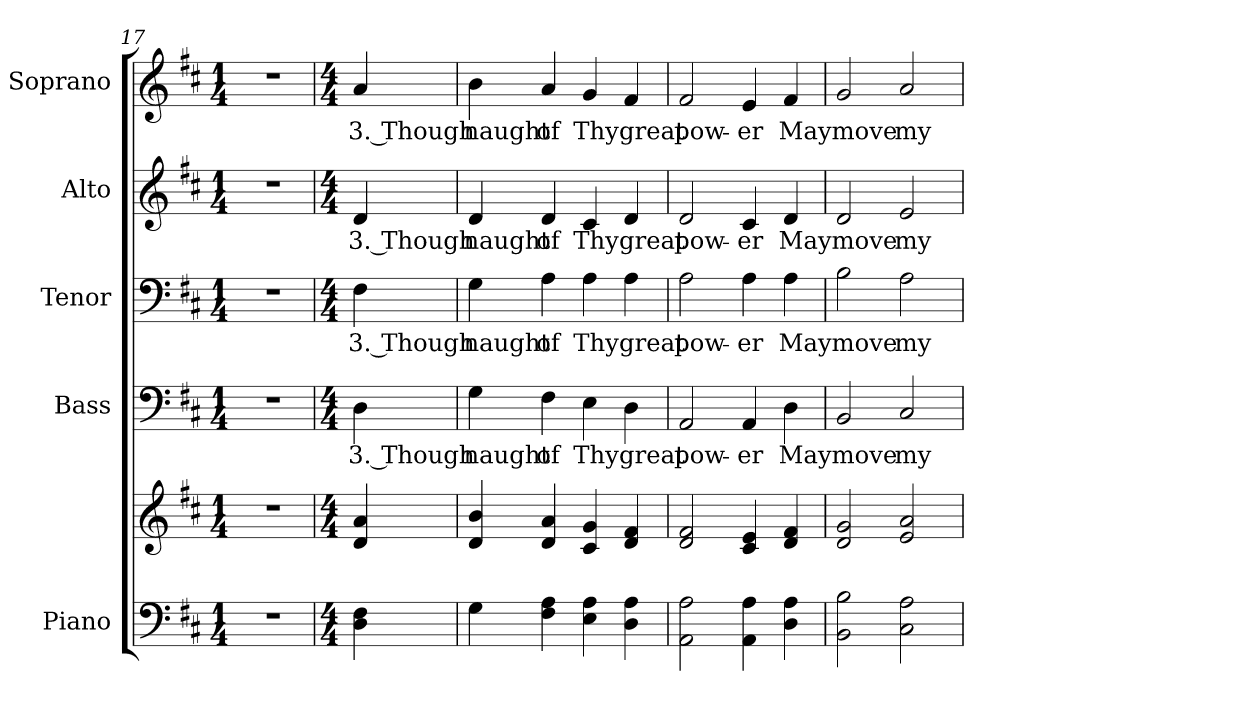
**kern	**kern	**kern	**text	**kern	**text	**kern	**text	**kern	**text
*part5	*part5	*part4	*part4	*part3	*part3	*part2	*part2	*part1	*part1
*staff6	*staff5	*staff4	*staff4	*staff3	*staff3	*staff2	*staff2	*staff1	*staff1
*I"Piano	*	*I"Bass	*	*I"Tenor	*	*I"Alto	*	*I"Soprano	*
*I'Pno.	*	*I'B.	*	*I'T.	*	*I'A.	*	*I'S.	*
*clefF4	*clefG2	*clefF4	*	*clefF4	*	*clefG2	*	*clefG2	*
*k[f#c#]	*k[f#c#]	*k[f#c#]	*	*k[f#c#]	*	*k[f#c#]	*	*k[f#c#]	*
*D:	*D:	*D:	*	*D:	*	*D:	*	*D:	*
*M1/4	*M1/4	*M1/4	*	*M1/4	*	*M1/4	*	*M1/4	*
=17	=17	=17	=17	=17	=17	=17	=17	=17	=17
!LO:N:vis=1	!LO:N:vis=1	!LO:N:vis=1	!	!LO:N:vis=1	!	!LO:N:vis=1	!	!LO:N:vis=1	!
4r	4r	4r	.	4r	.	4r	.	4r	.
!!LO:PB:g=z
=	=	=	=	=	=	=	=	=	=
*M4/4	*M4/4	*M4/4	*	*M4/4	*	*M4/4	*	*M4/4	*
!	!	!	!LO:LY:b:color=#000000	!	!	!	!	!	!
!	!	!	!	!	!LO:LY:b:color=#000000	!	!	!	!
!	!	!	!	!	!	!	!LO:LY:b:color=#000000	!	!
!	!	!	!	!	!	!	!	!	!LO:LY:b:color=#000000
4Di\ 4F#i	4di/ 4ai	4Di\	3. Though	4F#i\	3. Though	4di/	3. Though	4ai/	3. Though
=1	=1	=1	=1	=1	=1	=1	=1	=1	=1
!	!	!	!LO:LY:b:color=#000000	!	!	!	!	!	!
!	!	!	!	!	!LO:LY:b:color=#000000	!	!	!	!
!	!	!	!	!	!	!	!LO:LY:b:color=#000000	!	!
!	!	!	!	!	!	!	!	!	!LO:LY:b:color=#000000
4Gi\	4di/ 4bi	4Gi\	naught	4Gi\	naught	4di/	naught	4bi\	naught
!	!	!	!LO:LY:b:color=#000000	!	!	!	!	!	!
!	!	!	!	!	!LO:LY:b:color=#000000	!	!	!	!
!	!	!	!	!	!	!	!LO:LY:b:color=#000000	!	!
!	!	!	!	!	!	!	!	!	!LO:LY:b:color=#000000
4F#i\ 4Ai	4di/ 4ai	4F#i\	of	4Ai\	of	4di/	of	4ai/	of
!	!	!	!LO:LY:b:color=#000000	!	!	!	!	!	!
!	!	!	!	!	!LO:LY:b:color=#000000	!	!	!	!
!	!	!	!	!	!	!	!LO:LY:b:color=#000000	!	!
!	!	!	!	!	!	!	!	!	!LO:LY:b:color=#000000
4Ei\ 4Ai	4c#i/ 4gi	4Ei\	Thy	4Ai\	Thy	4c#i/	Thy	4gi/	Thy
!	!	!	!LO:LY:b:color=#000000	!	!	!	!	!	!
!	!	!	!	!	!LO:LY:b:color=#000000	!	!	!	!
!	!	!	!	!	!	!	!LO:LY:b:color=#000000	!	!
!	!	!	!	!	!	!	!	!	!LO:LY:b:color=#000000
4Di\ 4Ai	4di/ 4f#i	4Di\	great	4Ai\	great	4di/	great	4f#i/	great
=2	=2	=2	=2	=2	=2	=2	=2	=2	=2
!	!	!	!LO:LY:b:color=#000000	!	!	!	!	!	!
!	!	!	!	!	!LO:LY:b:color=#000000	!	!	!	!
!	!	!	!	!	!	!	!LO:LY:b:color=#000000	!	!
!	!	!	!	!	!	!	!	!	!LO:LY:b:color=#000000
2AAi\ 2Ai	2di/ 2f#i	2AAi/	pow-	2Ai\	pow-	2di/	pow-	2f#i/	pow-
!	!	!	!LO:LY:b:color=#000000	!	!	!	!	!	!
!	!	!	!	!	!LO:LY:b:color=#000000	!	!	!	!
!	!	!	!	!	!	!	!LO:LY:b:color=#000000	!	!
!	!	!	!	!	!	!	!	!	!LO:LY:b:color=#000000
4AAi\ 4Ai	4c#i/ 4ei	4AAi/	-er	4Ai\	-er	4c#i/	-er	4ei/	-er
!	!	!	!LO:LY:b:color=#000000	!	!	!	!	!	!
!	!	!	!	!	!LO:LY:b:color=#000000	!	!	!	!
!	!	!	!	!	!	!	!LO:LY:b:color=#000000	!	!
!	!	!	!	!	!	!	!	!	!LO:LY:b:color=#000000
4Di\ 4Ai	4di/ 4f#i	4Di\	May	4Ai\	May	4di/	May	4f#i/	May
=3	=3	=3	=3	=3	=3	=3	=3	=3	=3
!	!	!	!LO:LY:b:color=#000000	!	!	!	!	!	!
!	!	!	!	!	!LO:LY:b:color=#000000	!	!	!	!
!	!	!	!	!	!	!	!LO:LY:b:color=#000000	!	!
!	!	!	!	!	!	!	!	!	!LO:LY:b:color=#000000
2BBi\ 2Bi	2di/ 2gi	2BBi/	move	2Bi\	move	2di/	move	2gi/	move
!	!	!	!LO:LY:b:color=#000000	!	!	!	!	!	!
!	!	!	!	!	!LO:LY:b:color=#000000	!	!	!	!
!	!	!	!	!	!	!	!LO:LY:b:color=#000000	!	!
!	!	!	!	!	!	!	!	!	!LO:LY:b:color=#000000
2C#i\ 2Ai	2ei/ 2ai	2C#i/	my	2Ai\	my	2ei/	my	2ai/	my
=	=	=	=	=	=	=	=	=	=
*-	*-	*-	*-	*-	*-	*-	*-	*-	*-
